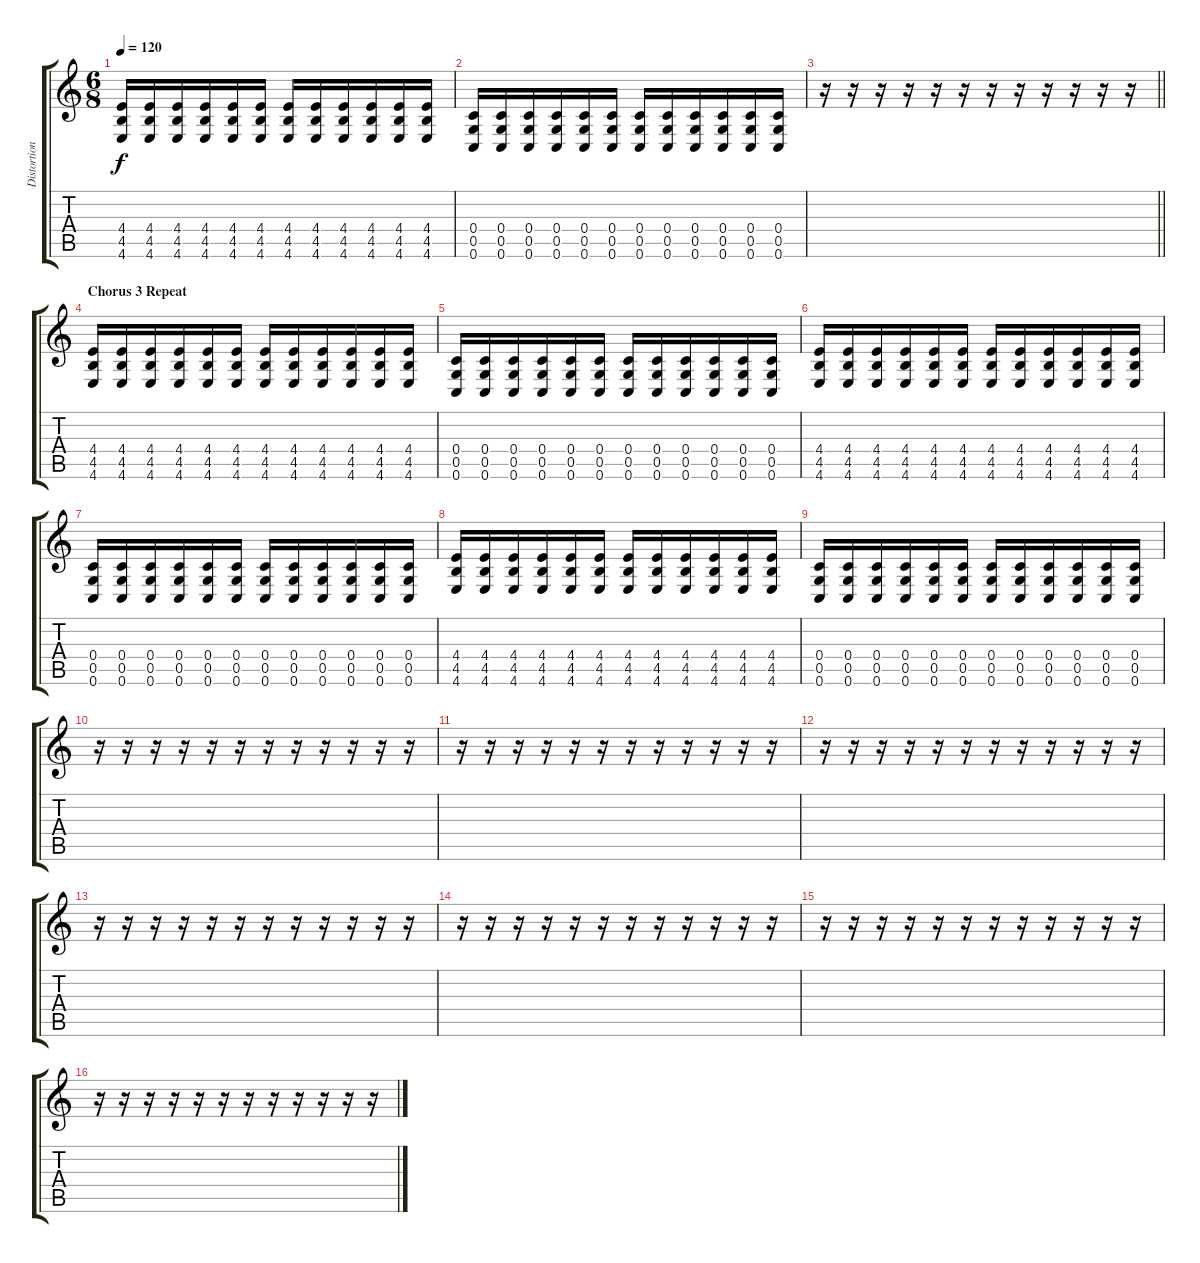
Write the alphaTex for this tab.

\track ("Distortion 2" "Distortion") {instrument distortionguitar}
\staff {score tabs}
\tuning (D4 A3 F3 C3 G2 C2) {hide}
\ts (6 8)
\tempo 120
\clef g2
\ks c
(4.4 4.5 4.6).16{dy f} (4.4 4.5 4.6).16 (4.4 4.5 4.6).16 (4.4 4.5 4.6).16 (4.4 4.5 4.6).16 (4.4 4.5 4.6).16 (4.4 4.5 4.6).16 (4.4 4.5 4.6).16 (4.4 4.5 4.6).16 (4.4 4.5 4.6).16 (4.4 4.5 4.6).16 (4.4 4.5 4.6).16 |
(0.4 0.5 0.6).16 (0.4 0.5 0.6).16 (0.4 0.5 0.6).16 (0.4 0.5 0.6).16 (0.4 0.5 0.6).16 (0.4 0.5 0.6).16 (0.4 0.5 0.6).16 (0.4 0.5 0.6).16 (0.4 0.5 0.6).16 (0.4 0.5 0.6).16 (0.4 0.5 0.6).16 (0.4 0.5 0.6).16 |
\barLineRight lightlight
r.16 r.16 r.16 r.16 r.16 r.16 r.16 r.16 r.16 r.16 r.16 r.16 |
\section ("" "Chorus 3 Repeat")
(4.4 4.5 4.6).16 (4.4 4.5 4.6).16 (4.4 4.5 4.6).16 (4.4 4.5 4.6).16 (4.4 4.5 4.6).16 (4.4 4.5 4.6).16 (4.4 4.5 4.6).16 (4.4 4.5 4.6).16 (4.4 4.5 4.6).16 (4.4 4.5 4.6).16 (4.4 4.5 4.6).16 (4.4 4.5 4.6).16 |
(0.4 0.5 0.6).16 (0.4 0.5 0.6).16 (0.4 0.5 0.6).16 (0.4 0.5 0.6).16 (0.4 0.5 0.6).16 (0.4 0.5 0.6).16 (0.4 0.5 0.6).16 (0.4 0.5 0.6).16 (0.4 0.5 0.6).16 (0.4 0.5 0.6).16 (0.4 0.5 0.6).16 (0.4 0.5 0.6).16 |
(4.4 4.5 4.6).16 (4.4 4.5 4.6).16 (4.4 4.5 4.6).16 (4.4 4.5 4.6).16 (4.4 4.5 4.6).16 (4.4 4.5 4.6).16 (4.4 4.5 4.6).16 (4.4 4.5 4.6).16 (4.4 4.5 4.6).16 (4.4 4.5 4.6).16 (4.4 4.5 4.6).16 (4.4 4.5 4.6).16 |
(0.4 0.5 0.6).16 (0.4 0.5 0.6).16 (0.4 0.5 0.6).16 (0.4 0.5 0.6).16 (0.4 0.5 0.6).16 (0.4 0.5 0.6).16 (0.4 0.5 0.6).16 (0.4 0.5 0.6).16 (0.4 0.5 0.6).16 (0.4 0.5 0.6).16 (0.4 0.5 0.6).16 (0.4 0.5 0.6).16 |
(4.4 4.5 4.6).16 (4.4 4.5 4.6).16 (4.4 4.5 4.6).16 (4.4 4.5 4.6).16 (4.4 4.5 4.6).16 (4.4 4.5 4.6).16 (4.4 4.5 4.6).16 (4.4 4.5 4.6).16 (4.4 4.5 4.6).16 (4.4 4.5 4.6).16 (4.4 4.5 4.6).16 (4.4 4.5 4.6).16 |
(0.4 0.5 0.6).16 (0.4 0.5 0.6).16 (0.4 0.5 0.6).16 (0.4 0.5 0.6).16 (0.4 0.5 0.6).16 (0.4 0.5 0.6).16 (0.4 0.5 0.6).16 (0.4 0.5 0.6).16 (0.4 0.5 0.6).16 (0.4 0.5 0.6).16 (0.4 0.5 0.6).16 (0.4 0.5 0.6).16 |
r.16 r.16 r.16 r.16 r.16 r.16 r.16 r.16 r.16 r.16 r.16 r.16 |
r.16 r.16 r.16 r.16 r.16 r.16 r.16 r.16 r.16 r.16 r.16 r.16 |
r.16 r.16 r.16 r.16 r.16 r.16 r.16 r.16 r.16 r.16 r.16 r.16 |
r.16 r.16 r.16 r.16 r.16 r.16 r.16 r.16 r.16 r.16 r.16 r.16 |
r.16 r.16 r.16 r.16 r.16 r.16 r.16 r.16 r.16 r.16 r.16 r.16 |
r.16 r.16 r.16 r.16 r.16 r.16 r.16 r.16 r.16 r.16 r.16 r.16 |
r.16 r.16 r.16 r.16 r.16 r.16 r.16 r.16 r.16 r.16 r.16 r.16
